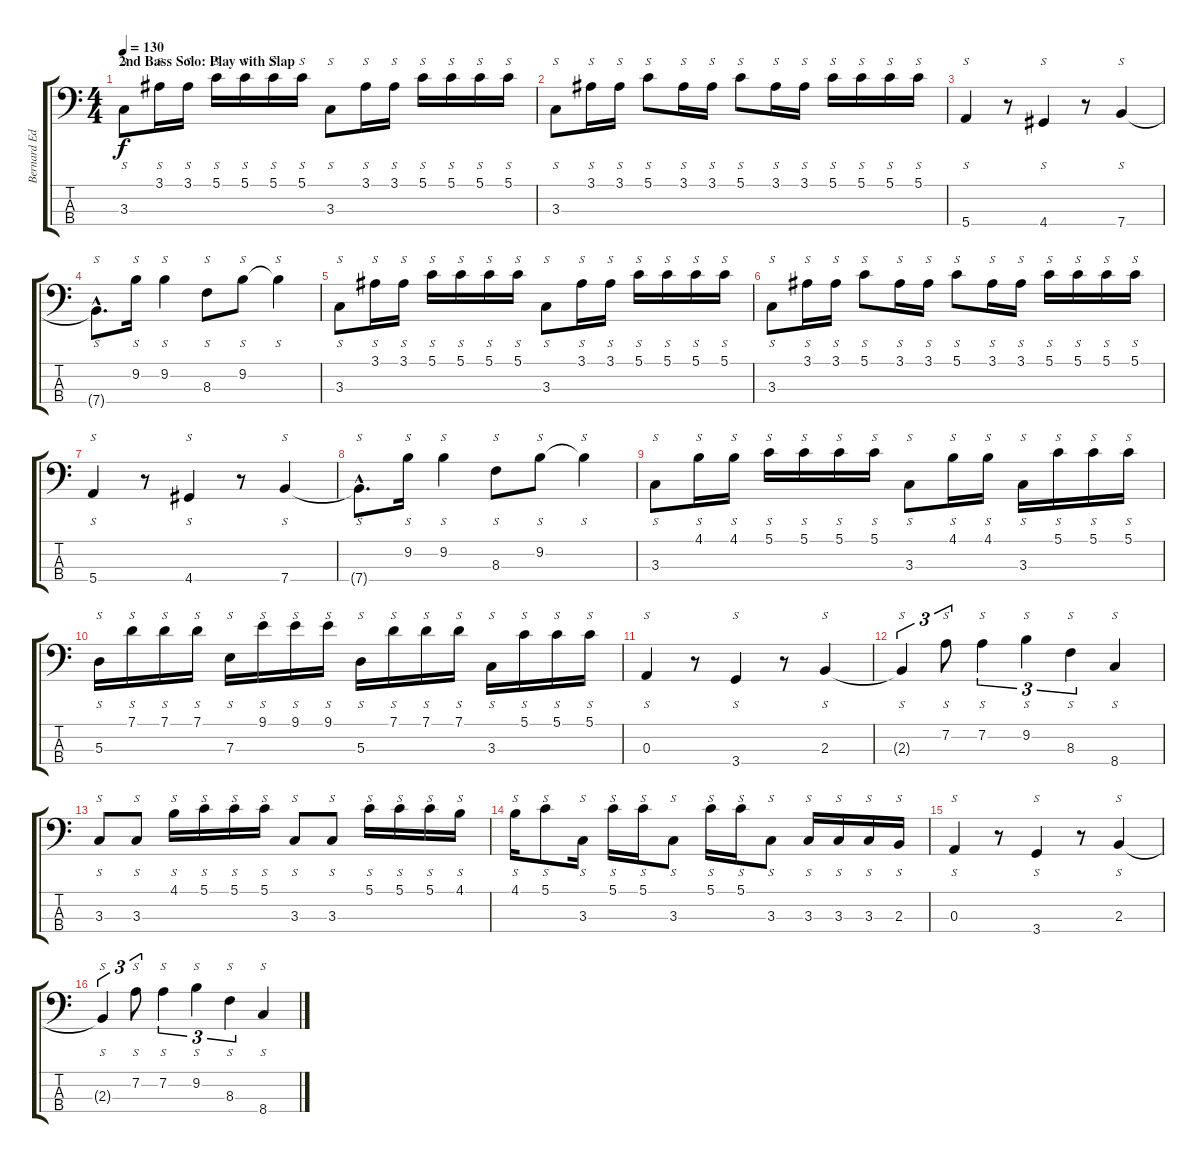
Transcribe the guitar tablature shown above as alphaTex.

\track ("Bernard Edwards" "Bernard Ed") {instrument electricbassfinger}
\staff {score tabs}
\tuning (G2 D2 A1 E1) {hide}
\ts (4 4)
\section ("" "2nd Bass Solo: Play with Slap")
\tempo 130
\clef f4
\ks c
3.3.8{s dy f instrument slapbass1} 3.1.16{s} 3.1.16{s} 5.1.16{s} 5.1.16{s} 5.1.16{s} 5.1.16{s} 3.3.8{s} 3.1.16{s} 3.1.16{s} 5.1.16{s} 5.1.16{s} 5.1.16{s} 5.1.16{s} |
3.3.8{s} 3.1.16{s} 3.1.16{s} 5.1.8{s} 3.1.16{s} 3.1.16{s} 5.1.8{s} 3.1.16{s} 3.1.16{s} 5.1.16{s} 5.1.16{s} 5.1.16{s} 5.1.16{s} |
5.4.4{s} r.8 4.4.4{s} r.8 7.4.4{s} |
7.4{hac t}.8{s d} 9.2.16{s} 9.2.4{s} 8.3.8{s} 9.2.8{s} 9.2{t}.4{s} |
3.3.8{s} 3.1.16{s} 3.1.16{s} 5.1.16{s} 5.1.16{s} 5.1.16{s} 5.1.16{s} 3.3.8{s} 3.1.16{s} 3.1.16{s} 5.1.16{s} 5.1.16{s} 5.1.16{s} 5.1.16{s} |
3.3.8{s} 3.1.16{s} 3.1.16{s} 5.1.8{s} 3.1.16{s} 3.1.16{s} 5.1.8{s} 3.1.16{s} 3.1.16{s} 5.1.16{s} 5.1.16{s} 5.1.16{s} 5.1.16{s} |
5.4.4{s} r.8 4.4.4{s} r.8 7.4.4{s} |
7.4{hac t}.8{s d} 9.2.16{s} 9.2.4{s} 8.3.8{s} 9.2.8{s} 9.2{t}.4{s} |
3.3.8{s} 4.1.16{s} 4.1.16{s} 5.1.16{s} 5.1.16{s} 5.1.16{s} 5.1.16{s} 3.3.8{s} 4.1.16{s} 4.1.16{s} 3.3.16{s} 5.1.16{s} 5.1.16{s} 5.1.16{s} |
5.3.16{s} 7.1.16{s} 7.1.16{s} 7.1.16{s} 7.3.16{s} 9.1.16{s} 9.1.16{s} 9.1.16{s} 5.3.16{s} 7.1.16{s} 7.1.16{s} 7.1.16{s} 3.3.16{s} 5.1.16{s} 5.1.16{s} 5.1.16{s} |
0.3.4{s} r.8 3.4.4{s} r.8 2.3.4{s} |
2.3{t}.4{s tu (3 2)} 7.2.8{s tu (3 2)} 7.2.4{s tu (3 2)} 9.2.4{s tu (3 2)} 8.3.4{s tu (3 2)} 8.4.4{s} |
3.3.8{s} 3.3.8{s} 4.1.16{s} 5.1.16{s} 5.1.16{s} 5.1.16{s} 3.3.8{s} 3.3.8{s} 5.1.16{s} 5.1.16{s} 5.1.16{s} 4.1.16{s} |
4.1.16{s} 5.1.8{s} 3.3.16{s} 5.1.16{s} 5.1.16{s} 3.3.8{s} 5.1.16{s} 5.1.16{s} 3.3.8{s} 3.3.16{s} 3.3.16{s} 3.3.16{s} 2.3.16{s} |
0.3.4{s} r.8 3.4.4{s} r.8 2.3.4{s} |
2.3{t}.4{s tu (3 2)} 7.2.8{s tu (3 2)} 7.2.4{s tu (3 2)} 9.2.4{s tu (3 2)} 8.3.4{s tu (3 2)} 8.4.4{s}
